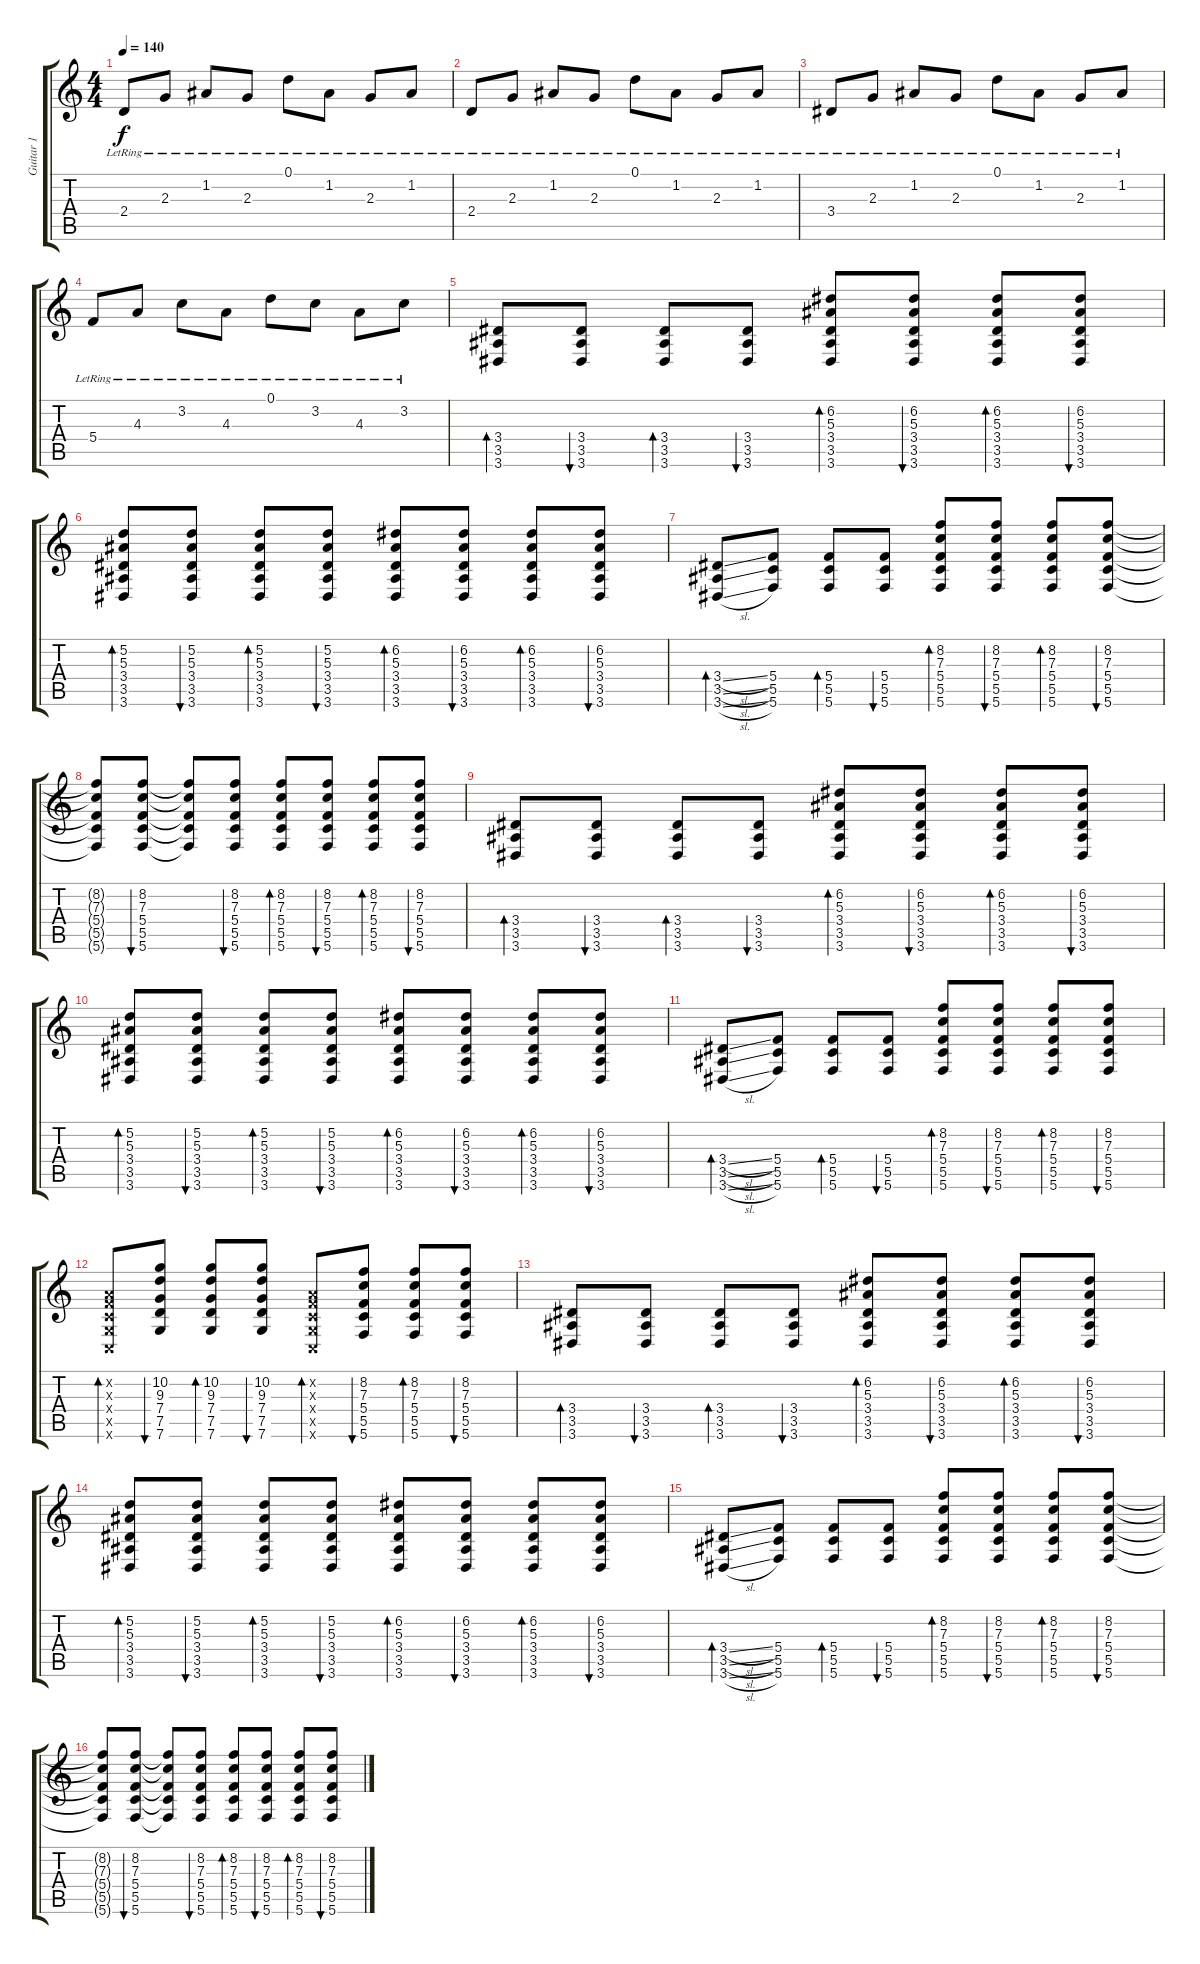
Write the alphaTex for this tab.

\track ("Guitar 1" "Guitar 1") {instrument acousticguitarsteel}
\staff {score tabs}
\tuning (D4 A3 F3 C3 G2 C2) {hide}
\ts (4 4)
\tempo 140
\clef g2
\ks c
2.4{lr}.8{dy f} 2.3{lr}.8 1.2{lr}.8 2.3{lr}.8 0.1{lr}.8 1.2{lr}.8 2.3{lr}.8 1.2{lr}.8 |
2.4{lr}.8 2.3{lr}.8 1.2{lr}.8 2.3{lr}.8 0.1{lr}.8 1.2{lr}.8 2.3{lr}.8 1.2{lr}.8 |
3.4{lr}.8 2.3{lr}.8 1.2{lr}.8 2.3{lr}.8 0.1{lr}.8 1.2{lr}.8 2.3{lr}.8 1.2{lr}.8 |
5.4{lr}.8 4.3{lr}.8 3.2{lr}.8 4.3{lr}.8 0.1{lr}.8 3.2{lr}.8 4.3{lr}.8 3.2{lr}.8 |
(3.4 3.5 3.6).8{bd 60} (3.4 3.5 3.6).8{bu 60} (3.4 3.5 3.6).8{bd 60} (3.4 3.5 3.6).8{bu 60} (6.2 5.3 3.4 3.5 3.6).8{bd 60} (6.2 5.3 3.4 3.5 3.6).8{bu 60} (6.2 5.3 3.4 3.5 3.6).8{bd 60} (6.2 5.3 3.4 3.5 3.6).8{bu 60} |
(5.2 5.3 3.4 3.5 3.6).8{bd 60} (5.2 5.3 3.4 3.5 3.6).8{bu 60} (5.2 5.3 3.4 3.5 3.6).8{bd 60} (5.2 5.3 3.4 3.5 3.6).8{bu 60} (6.2 5.3 3.4 3.5 3.6).8{bd 60} (6.2 5.3 3.4 3.5 3.6).8{bu 60} (6.2 5.3 3.4 3.5 3.6).8{bd 60} (6.2 5.3 3.4 3.5 3.6).8{bu 60} |
(3.4{sl} 3.5{sl} 3.6{sl}).8{bd 60} (5.4 5.5 5.6).8 (5.4 5.5 5.6).8{bd 60} (5.4 5.5 5.6).8{bu 60} (8.2 7.3 5.4 5.5 5.6).8{bd 60} (8.2 7.3 5.4 5.5 5.6).8{bu 60} (8.2 7.3 5.4 5.5 5.6).8{bd 60} (8.2 7.3 5.4 5.5 5.6).8{bu 60} |
(8.2{t} 7.3{t} 5.4{t} 5.5{t} 5.6{t}).8 (8.2 7.3 5.4 5.5 5.6).8{bu 60} (8.2{t} 7.3{t} 5.4{t} 5.5{t} 5.6{t}).8 (8.2 7.3 5.4 5.5 5.6).8{bu 60} (8.2 7.3 5.4 5.5 5.6).8{bd 60} (8.2 7.3 5.4 5.5 5.6).8{bu 60} (8.2 7.3 5.4 5.5 5.6).8{bd 60} (8.2 7.3 5.4 5.5 5.6).8{bu 60} |
(3.4 3.5 3.6).8{bd 60} (3.4 3.5 3.6).8{bu 60} (3.4 3.5 3.6).8{bd 60} (3.4 3.5 3.6).8{bu 60} (6.2 5.3 3.4 3.5 3.6).8{bd 60} (6.2 5.3 3.4 3.5 3.6).8{bu 60} (6.2 5.3 3.4 3.5 3.6).8{bd 60} (6.2 5.3 3.4 3.5 3.6).8{bu 60} |
(5.2 5.3 3.4 3.5 3.6).8{bd 60} (5.2 5.3 3.4 3.5 3.6).8{bu 60} (5.2 5.3 3.4 3.5 3.6).8{bd 60} (5.2 5.3 3.4 3.5 3.6).8{bu 60} (6.2 5.3 3.4 3.5 3.6).8{bd 60} (6.2 5.3 3.4 3.5 3.6).8{bu 60} (6.2 5.3 3.4 3.5 3.6).8{bd 60} (6.2 5.3 3.4 3.5 3.6).8{bu 60} |
(3.4{sl} 3.5{sl} 3.6{sl}).8{bd 60} (5.4 5.5 5.6).8 (5.4 5.5 5.6).8{bd 60} (5.4 5.5 5.6).8{bu 60} (8.2 7.3 5.4 5.5 5.6).8{bd 60} (8.2 7.3 5.4 5.5 5.6).8{bu 60} (8.2 7.3 5.4 5.5 5.6).8{bd 60} (8.2 7.3 5.4 5.5 5.6).8{bu 60} |
(0.2{x} 0.3{x} 0.4{x} 0.5{x} 0.6{x}).8{bd 60} (10.2 9.3 7.4 7.5 7.6).8{bu 60} (10.2 9.3 7.4 7.5 7.6).8{bd 60} (10.2 9.3 7.4 7.5 7.6).8{bu 60} (0.2{x} 0.3{x} 0.4{x} 0.5{x} 0.6{x}).8{bd 60} (8.2 7.3 5.4 5.5 5.6).8{bu 60} (8.2 7.3 5.4 5.5 5.6).8{bd 60} (8.2 7.3 5.4 5.5 5.6).8{bu 60} |
(3.4 3.5 3.6).8{bd 60} (3.4 3.5 3.6).8{bu 60} (3.4 3.5 3.6).8{bd 60} (3.4 3.5 3.6).8{bu 60} (6.2 5.3 3.4 3.5 3.6).8{bd 60} (6.2 5.3 3.4 3.5 3.6).8{bu 60} (6.2 5.3 3.4 3.5 3.6).8{bd 60} (6.2 5.3 3.4 3.5 3.6).8{bu 60} |
(5.2 5.3 3.4 3.5 3.6).8{bd 60} (5.2 5.3 3.4 3.5 3.6).8{bu 60} (5.2 5.3 3.4 3.5 3.6).8{bd 60} (5.2 5.3 3.4 3.5 3.6).8{bu 60} (6.2 5.3 3.4 3.5 3.6).8{bd 60} (6.2 5.3 3.4 3.5 3.6).8{bu 60} (6.2 5.3 3.4 3.5 3.6).8{bd 60} (6.2 5.3 3.4 3.5 3.6).8{bu 60} |
(3.4{sl} 3.5{sl} 3.6{sl}).8{bd 60} (5.4 5.5 5.6).8 (5.4 5.5 5.6).8{bd 60} (5.4 5.5 5.6).8{bu 60} (8.2 7.3 5.4 5.5 5.6).8{bd 60} (8.2 7.3 5.4 5.5 5.6).8{bu 60} (8.2 7.3 5.4 5.5 5.6).8{bd 60} (8.2 7.3 5.4 5.5 5.6).8{bu 60} |
(8.2{t} 7.3{t} 5.4{t} 5.5{t} 5.6{t}).8 (8.2 7.3 5.4 5.5 5.6).8{bu 60} (8.2{t} 7.3{t} 5.4{t} 5.5{t} 5.6{t}).8 (8.2 7.3 5.4 5.5 5.6).8{bu 60} (8.2 7.3 5.4 5.5 5.6).8{bd 60} (8.2 7.3 5.4 5.5 5.6).8{bu 60} (8.2 7.3 5.4 5.5 5.6).8{bd 60} (8.2 7.3 5.4 5.5 5.6).8{bu 60}
